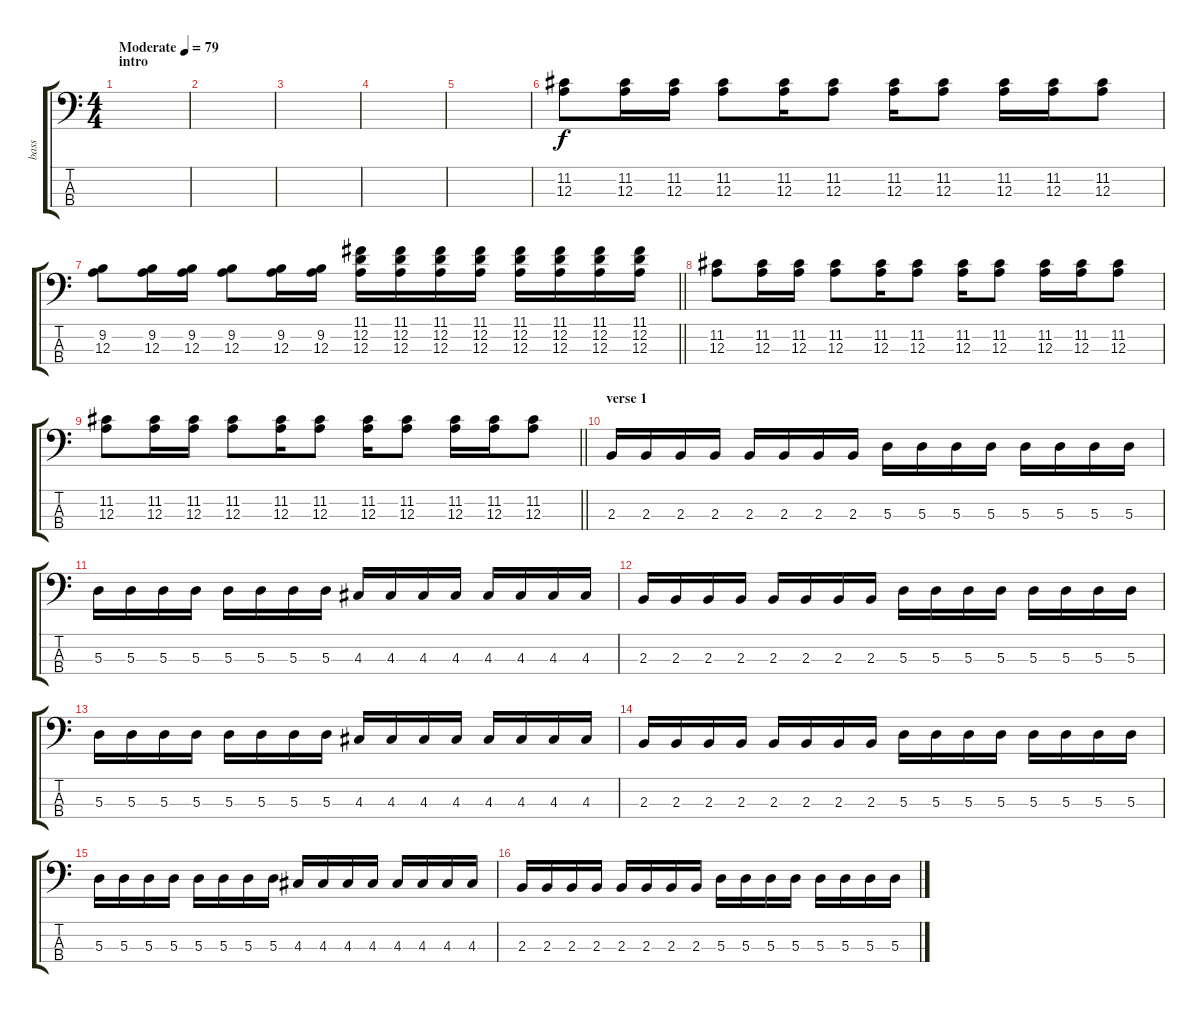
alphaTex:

\track ("bass" "bass") {instrument electricbassfinger}
\staff {score tabs}
\tuning (G2 D2 A1 E1) {hide}
\ts (4 4)
\section ("" "intro")
\tempo (79 "Moderate")
\clef f4
\ks c
|
|
|
|
|
(11.2 12.3).8 (11.2 12.3).16 (11.2 12.3).16 (11.2 12.3).8 (11.2 12.3).16 (11.2 12.3).8 (11.2 12.3).16 (11.2 12.3).8 (11.2 12.3).16 (11.2 12.3).16 (11.2 12.3).8 |
\barLineRight lightlight
(9.2 12.3).8 (9.2 12.3).16 (9.2 12.3).16 (9.2 12.3).8 (9.2 12.3).16 (9.2 12.3).16 (11.1 12.2 12.3).16 (11.1 12.2 12.3).16 (11.1 12.2 12.3).16 (11.1 12.2 12.3).16 (11.1 12.2 12.3).16 (11.1 12.2 12.3).16 (11.1 12.2 12.3).16 (11.1 12.2 12.3).16 |
(11.2 12.3).8 (11.2 12.3).16 (11.2 12.3).16 (11.2 12.3).8 (11.2 12.3).16 (11.2 12.3).8 (11.2 12.3).16 (11.2 12.3).8 (11.2 12.3).16 (11.2 12.3).16 (11.2 12.3).8 |
\barLineRight lightlight
(11.2 12.3).8 (11.2 12.3).16 (11.2 12.3).16 (11.2 12.3).8 (11.2 12.3).16 (11.2 12.3).8 (11.2 12.3).16 (11.2 12.3).8 (11.2 12.3).16 (11.2 12.3).16 (11.2 12.3).8 |
\section ("" "verse 1")
2.3.16 2.3.16 2.3.16 2.3.16 2.3.16 2.3.16 2.3.16 2.3.16 5.3.16 5.3.16 5.3.16 5.3.16 5.3.16 5.3.16 5.3.16 5.3.16 |
5.3.16 5.3.16 5.3.16 5.3.16 5.3.16 5.3.16 5.3.16 5.3.16 4.3.16 4.3.16 4.3.16 4.3.16 4.3.16 4.3.16 4.3.16 4.3.16 |
2.3.16 2.3.16 2.3.16 2.3.16 2.3.16 2.3.16 2.3.16 2.3.16 5.3.16 5.3.16 5.3.16 5.3.16 5.3.16 5.3.16 5.3.16 5.3.16 |
5.3.16 5.3.16 5.3.16 5.3.16 5.3.16 5.3.16 5.3.16 5.3.16 4.3.16 4.3.16 4.3.16 4.3.16 4.3.16 4.3.16 4.3.16 4.3.16 |
2.3.16 2.3.16 2.3.16 2.3.16 2.3.16 2.3.16 2.3.16 2.3.16 5.3.16 5.3.16 5.3.16 5.3.16 5.3.16 5.3.16 5.3.16 5.3.16 |
5.3.16 5.3.16 5.3.16 5.3.16 5.3.16 5.3.16 5.3.16 5.3.16 4.3.16 4.3.16 4.3.16 4.3.16 4.3.16 4.3.16 4.3.16 4.3.16 |
2.3.16 2.3.16 2.3.16 2.3.16 2.3.16 2.3.16 2.3.16 2.3.16 5.3.16 5.3.16 5.3.16 5.3.16 5.3.16 5.3.16 5.3.16 5.3.16
